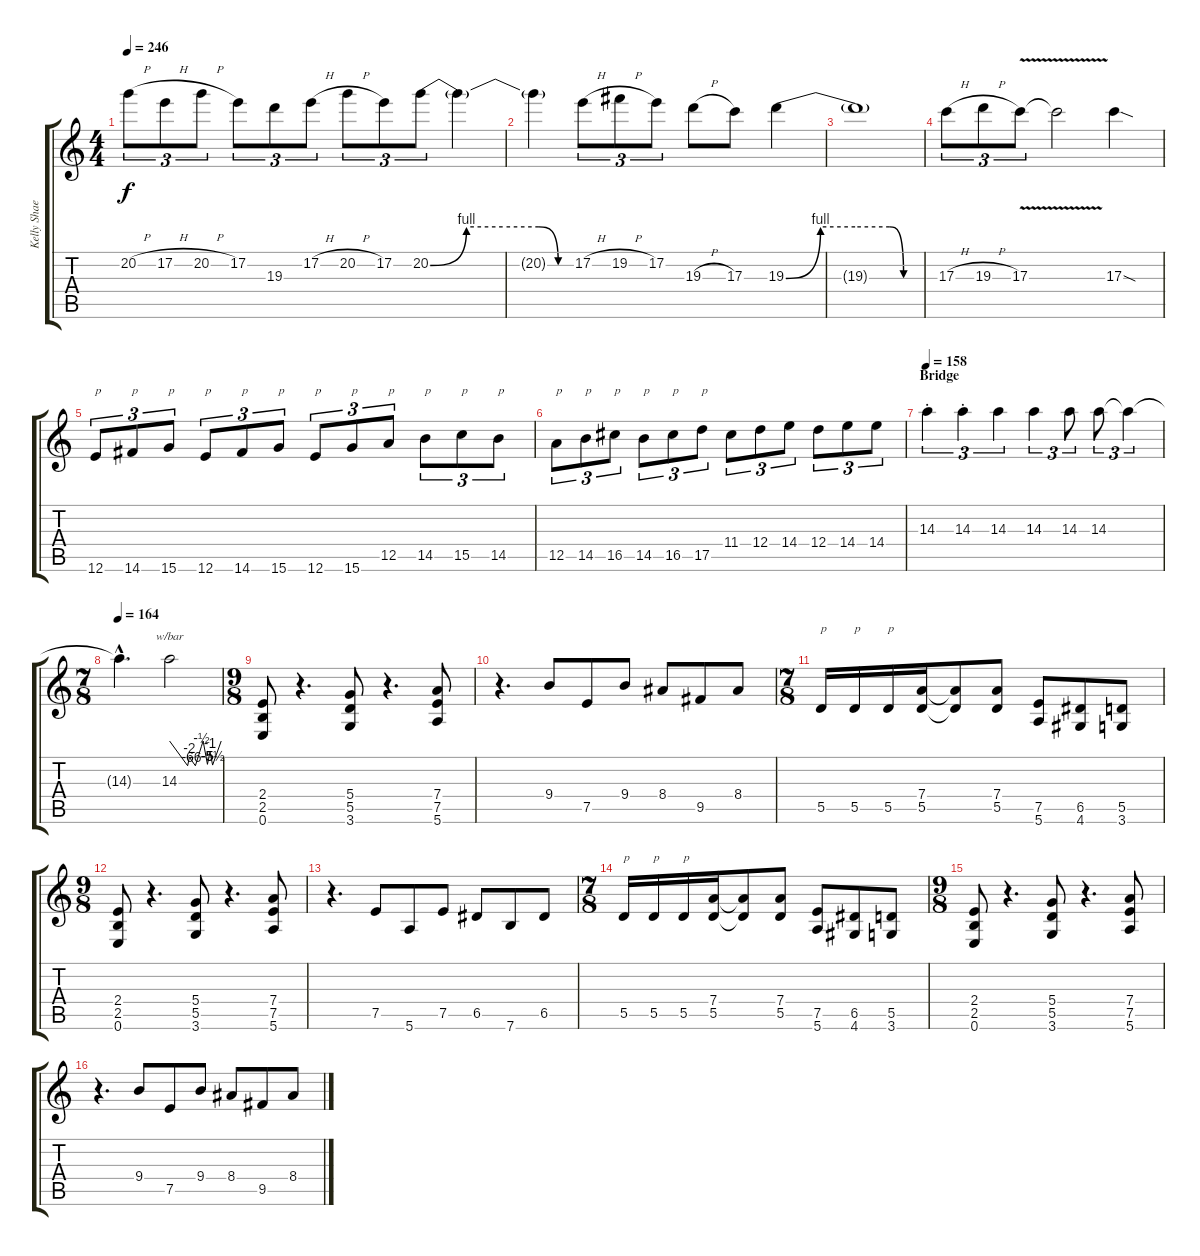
\track ("Kelly Shaefer" "Kelly Shae") {instrument distortionguitar}
\staff {score tabs}
\tuning (E4 B3 G3 D3 A2 E2) {hide}
\ts (4 4)
\tempo 246
\clef g2
\ks c
20.2{h}.8{tu (3 2) dy f} 17.2{h}.8{tu (3 2)} 20.2{h}.8{tu (3 2)} 17.2.8{tu (3 2)} 19.3.8{tu (3 2)} 17.2{h}.8{tu (3 2)} 20.2{h}.8{tu (3 2)} 17.2.8{tu (3 2)} 20.2{be (custom 0 0 15 4 30 4 45 4 53 0 60 0)}.8{tu (3 2)} 20.2{t}.4 |
20.2{t}.4 17.2{h}.8{tu (3 2)} 19.2{h}.8{tu (3 2)} 17.2.8{tu (3 2)} 19.3{h}.8 17.3.8 19.3{be (custom 0 0 15 4 30 4 45 4 51 0 60 0)}.4 |
19.3{t}.1 |
17.3{h}.8{tu (3 2)} 19.3{h}.8{tu (3 2)} 17.3{v}.8{tu (3 2)} 17.3{t}.2 17.3{sod}.4 |
12.6.8{tu (3 2) txt "p"} 14.6.8{tu (3 2) txt "p"} 15.6.8{tu (3 2) txt "p"} 12.6.8{tu (3 2) txt "p"} 14.6.8{tu (3 2) txt "p"} 15.6.8{tu (3 2) txt "p"} 12.6.8{tu (3 2) txt "p"} 15.6.8{tu (3 2) txt "p"} 12.5.8{tu (3 2) txt "p"} 14.5.8{tu (3 2) txt "p"} 15.5.8{tu (3 2) txt "p"} 14.5.8{tu (3 2) txt "p"} |
12.5.8{tu (3 2) txt "p"} 14.5.8{tu (3 2) txt "p"} 16.5.8{tu (3 2) txt "p"} 14.5.8{tu (3 2) txt "p"} 16.5.8{tu (3 2) txt "p"} 17.5.8{tu (3 2) txt "p"} 11.4.8{tu (3 2)} 12.4.8{tu (3 2)} 14.4.8{tu (3 2)} 12.4.8{tu (3 2)} 14.4.8{tu (3 2)} 14.4.8{tu (3 2)} |
\section ("" "Bridge")
\tempo 158
14.3{st}.4{tu (3 2)} 14.3{st}.4{tu (3 2)} 14.3.4{tu (3 2)} 14.3.4{tu (3 2)} 14.3.8{tu (3 2)} 14.3.8{tu (3 2)} 14.3{t}.4{tu (3 2)} |
\ts (7 8)
\tempo 164
14.3{hac t}.4{d} 14.3.2{tbe (custom default 0 0 21 -24 23 -8 30 -24 37 -2 39 0 44 -20 47 -4 50 -22 60 0)} |
\ts (9 8)
(2.4 2.5 0.6).8 r.4{d} (5.4 5.5 3.6).8 r.4{d} (7.4 7.5 5.6).8 |
r.4{d} 9.4.8 7.5.8 9.4.8 8.4.8 9.5.8 8.4.8 |
\ts (7 8)
5.5.16{txt "p"} 5.5.16{txt "p"} 5.5.16{txt "p"} (7.4 5.5).16 (7.4{t} 5.5{t}).8 (7.4 5.5).8 (7.5 5.6).8 (6.5 4.6).8 (5.5 3.6).8 |
\ts (9 8)
(2.4 2.5 0.6).8 r.4{d} (5.4 5.5 3.6).8 r.4{d} (7.4 7.5 5.6).8 |
r.4{d} 7.5.8 5.6.8 7.5.8 6.5.8 7.6.8 6.5.8 |
\ts (7 8)
5.5.16{txt "p"} 5.5.16{txt "p"} 5.5.16{txt "p"} (7.4 5.5).16 (7.4{t} 5.5{t}).8 (7.4 5.5).8 (7.5 5.6).8 (6.5 4.6).8 (5.5 3.6).8 |
\ts (9 8)
(2.4 2.5 0.6).8 r.4{d} (5.4 5.5 3.6).8 r.4{d} (7.4 7.5 5.6).8 |
r.4{d} 9.4.8 7.5.8 9.4.8 8.4.8 9.5.8 8.4.8
